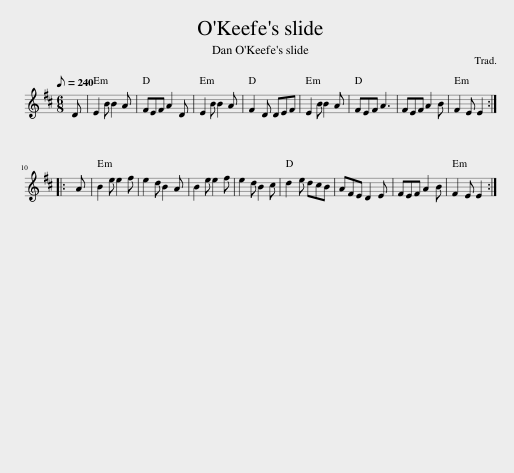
X:1
L:1/8
Q:1/8=240
M:6/8
I:linebreak $
K:D
V:1 treble
V:1
 D | E2 B B2 A | FEF A2 D | E2 B B2 A | F2 D DEF | %5
 E2 B B2 A | FEF A3 | FEF A2 B | F2 E E2 ::$ A | %10
 B2 e e2 f | e2 d B2 A | B2 e e2 f | e2 d B2 c | d2 e dcB | %15
 AFE D2 E | FEF A2 B | F2 E E2 :| %18
